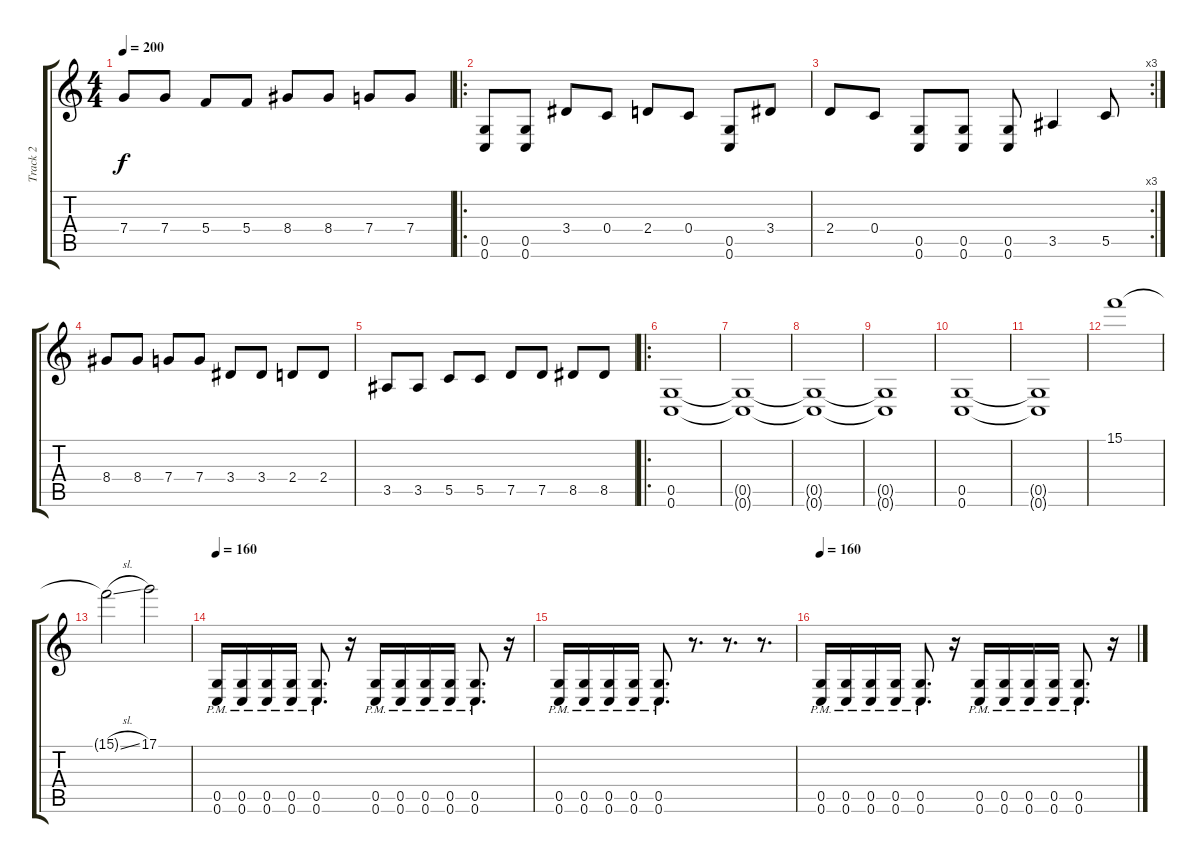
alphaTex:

\track ("Track 2" "Track 2") {instrument distortionguitar}
\staff {score tabs}
\tuning (D4 A3 F3 C3 G2 C2) {hide}
\ts (4 4)
\tempo 200
\clef g2
\ks c
7.4.8{dy f} 7.4.8 5.4.8 5.4.8 8.4.8 8.4.8 7.4.8 7.4.8 |
\ro
(0.5 0.6).8 (0.5 0.6).8 3.4.8 0.4.8 2.4.8 0.4.8 (0.5 0.6).8 3.4.8 |
\rc 3
2.4.8 0.4.8 (0.5 0.6).8 (0.5 0.6).8 (0.5 0.6).8 3.5.4 5.5.8 |
8.4.8 8.4.8 7.4.8 7.4.8 3.4.8 3.4.8 2.4.8 2.4.8 |
3.5.8 3.5.8 5.5.8 5.5.8 7.5.8 7.5.8 8.5.8 8.5.8 |
\ro
(0.5 0.6).1 |
(0.5{t} 0.6{t}).1 |
(0.5{t} 0.6{t}).1 |
(0.5{t} 0.6{t}).1 |
(0.5 0.6).1 |
(0.5{t} 0.6{t}).1 |
15.1.1 |
15.1{sl t}.2 17.1.2 |
\tempo 160
(0.5{pm} 0.6{pm}).16 (0.5{pm} 0.6{pm}).16 (0.5{pm} 0.6{pm}).16 (0.5{pm} 0.6{pm}).16 (0.5{pm} 0.6{pm}).8{d} r.16 (0.5{pm} 0.6{pm}).16 (0.5{pm} 0.6{pm}).16 (0.5{pm} 0.6{pm}).16 (0.5{pm} 0.6{pm}).16 (0.5{pm} 0.6{pm}).8{d} r.16 |
(0.5{pm} 0.6{pm}).16 (0.5{pm} 0.6{pm}).16 (0.5{pm} 0.6{pm}).16 (0.5{pm} 0.6{pm}).16 (0.5{pm} 0.6{pm}).8{d} r.8{d} r.8{d} r.8{d} |
\tempo 160
(0.5{pm} 0.6{pm}).16 (0.5{pm} 0.6{pm}).16 (0.5{pm} 0.6{pm}).16 (0.5{pm} 0.6{pm}).16 (0.5{pm} 0.6{pm}).8{d} r.16 (0.5{pm} 0.6{pm}).16 (0.5{pm} 0.6{pm}).16 (0.5{pm} 0.6{pm}).16 (0.5{pm} 0.6{pm}).16 (0.5{pm} 0.6{pm}).8{d} r.16
